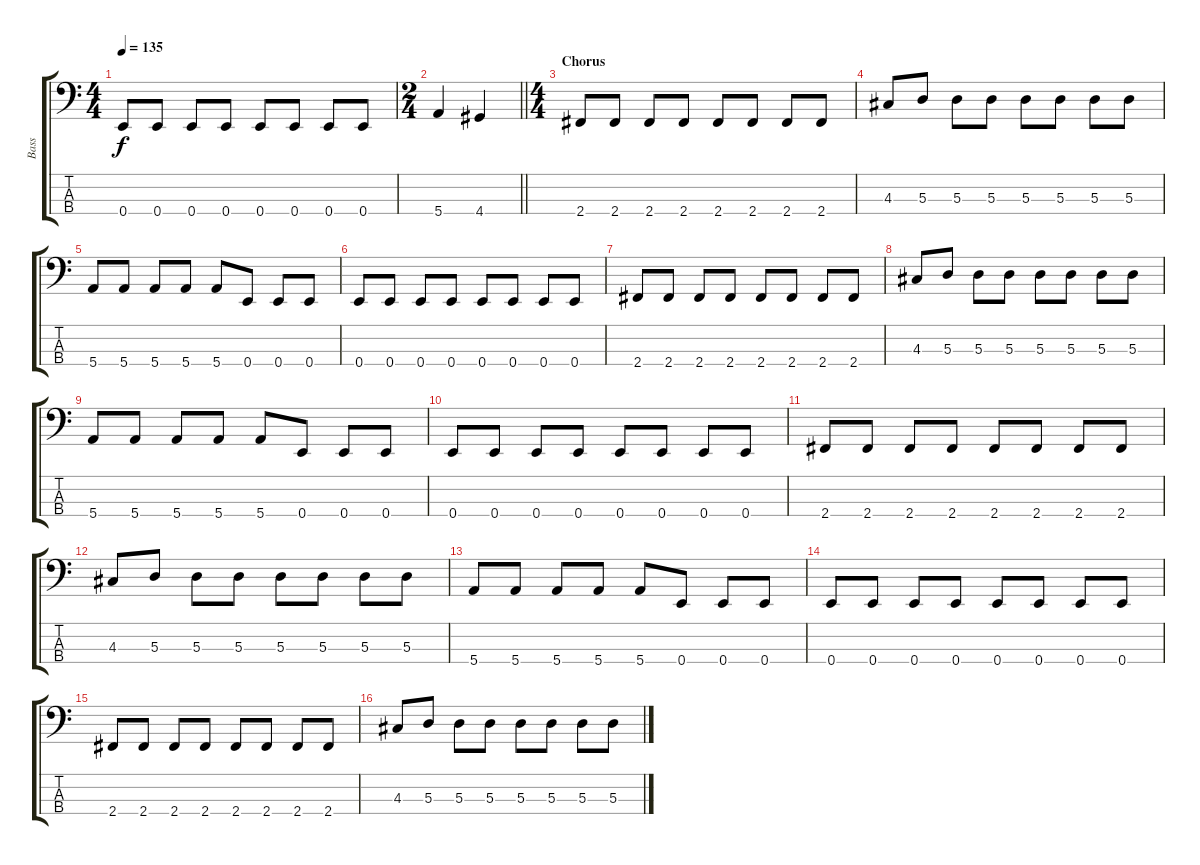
\track ("Bass" "Bass") {instrument electricbasspick}
\staff {score tabs}
\tuning (G2 D2 A1 E1) {hide}
\ts (4 4)
\tempo 135
\clef f4
\ks c
0.4.8{dy f} 0.4.8 0.4.8 0.4.8 0.4.8 0.4.8 0.4.8 0.4.8 |
\ts (2 4)
\barLineRight lightlight
5.4.4 4.4.4 |
\ts (4 4)
\section ("" "Chorus")
2.4.8 2.4.8 2.4.8 2.4.8 2.4.8 2.4.8 2.4.8 2.4.8 |
4.3.8 5.3.8 5.3.8 5.3.8 5.3.8 5.3.8 5.3.8 5.3.8 |
5.4.8 5.4.8 5.4.8 5.4.8 5.4.8 0.4.8 0.4.8 0.4.8 |
0.4.8 0.4.8 0.4.8 0.4.8 0.4.8 0.4.8 0.4.8 0.4.8 |
2.4.8 2.4.8 2.4.8 2.4.8 2.4.8 2.4.8 2.4.8 2.4.8 |
4.3.8 5.3.8 5.3.8 5.3.8 5.3.8 5.3.8 5.3.8 5.3.8 |
5.4.8 5.4.8 5.4.8 5.4.8 5.4.8 0.4.8 0.4.8 0.4.8 |
0.4.8 0.4.8 0.4.8 0.4.8 0.4.8 0.4.8 0.4.8 0.4.8 |
2.4.8 2.4.8 2.4.8 2.4.8 2.4.8 2.4.8 2.4.8 2.4.8 |
4.3.8 5.3.8 5.3.8 5.3.8 5.3.8 5.3.8 5.3.8 5.3.8 |
5.4.8 5.4.8 5.4.8 5.4.8 5.4.8 0.4.8 0.4.8 0.4.8 |
0.4.8 0.4.8 0.4.8 0.4.8 0.4.8 0.4.8 0.4.8 0.4.8 |
2.4.8 2.4.8 2.4.8 2.4.8 2.4.8 2.4.8 2.4.8 2.4.8 |
4.3.8 5.3.8 5.3.8 5.3.8 5.3.8 5.3.8 5.3.8 5.3.8
